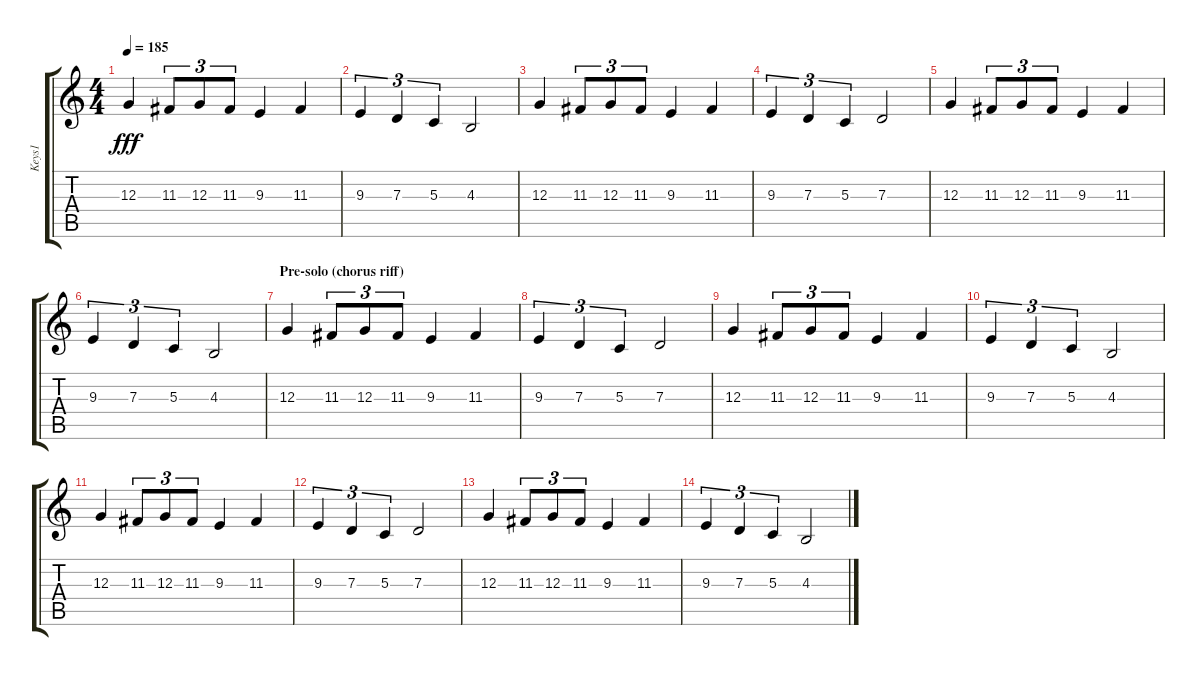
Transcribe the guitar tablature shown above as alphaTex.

\track ("Keys1" "Keys1") {instrument churchorgan}
\staff {score tabs}
\tuning (E4 B3 G3 D3 A2 E2) {hide}
\ts (4 4)
\tempo 185
\clef g2
\ks c
12.3.4{dy fff} 11.3.8{tu (3 2)} 12.3.8{tu (3 2)} 11.3.8{tu (3 2)} 9.3.4 11.3.4 |
9.3.4{tu (3 2)} 7.3.4{tu (3 2)} 5.3.4{tu (3 2)} 4.3.2 |
12.3.4 11.3.8{tu (3 2)} 12.3.8{tu (3 2)} 11.3.8{tu (3 2)} 9.3.4 11.3.4 |
9.3.4{tu (3 2)} 7.3.4{tu (3 2)} 5.3.4{tu (3 2)} 7.3.2 |
12.3.4 11.3.8{tu (3 2)} 12.3.8{tu (3 2)} 11.3.8{tu (3 2)} 9.3.4 11.3.4 |
9.3.4{tu (3 2)} 7.3.4{tu (3 2)} 5.3.4{tu (3 2)} 4.3.2 |
\section ("" "Pre-solo (chorus riff)")
12.3.4 11.3.8{tu (3 2)} 12.3.8{tu (3 2)} 11.3.8{tu (3 2)} 9.3.4 11.3.4 |
9.3.4{tu (3 2)} 7.3.4{tu (3 2)} 5.3.4{tu (3 2)} 7.3.2 |
12.3.4 11.3.8{tu (3 2)} 12.3.8{tu (3 2)} 11.3.8{tu (3 2)} 9.3.4 11.3.4 |
9.3.4{tu (3 2)} 7.3.4{tu (3 2)} 5.3.4{tu (3 2)} 4.3.2 |
12.3.4 11.3.8{tu (3 2)} 12.3.8{tu (3 2)} 11.3.8{tu (3 2)} 9.3.4 11.3.4 |
9.3.4{tu (3 2)} 7.3.4{tu (3 2)} 5.3.4{tu (3 2)} 7.3.2 |
12.3.4 11.3.8{tu (3 2)} 12.3.8{tu (3 2)} 11.3.8{tu (3 2)} 9.3.4 11.3.4 |
9.3.4{tu (3 2)} 7.3.4{tu (3 2)} 5.3.4{tu (3 2)} 4.3.2
